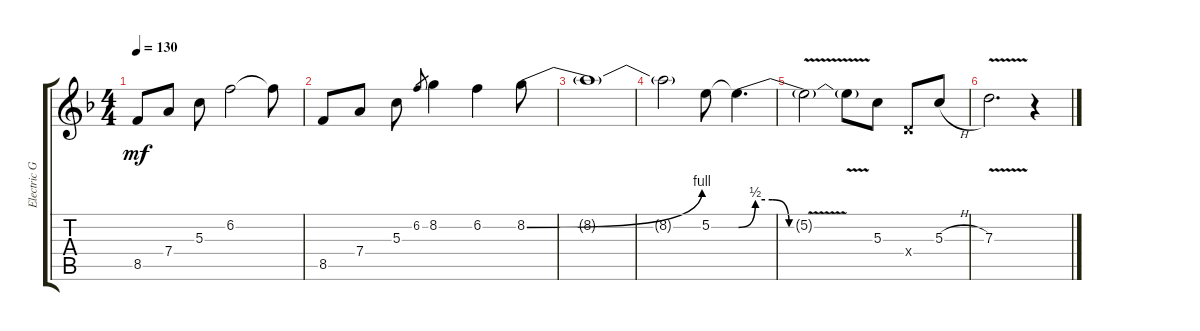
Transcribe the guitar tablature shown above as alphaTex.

\track ("Electric Guitar" "Electric G") {instrument electricguitarclean}
\staff {score tabs}
\tuning (E4 B3 G3 D3 A2 E2) {hide}
\ts (4 4)
\tempo 130
\clef g2
\ks dminor
8.5.8{dy mf instrument electricguitarclean} 7.4.8 5.3.8 6.2.2 6.2{t}.8 |
8.5.8 7.4.8 5.3.8 6.2.8{gr} 8.2.4 6.2.4 8.2{be (bend 0 0 60 4)}.8 |
8.2{t}.1 |
8.2{t}.2 5.2.8 5.2{be (custom 0 0 15 2 30 2 45 0 60 0) t}.4{d} |
5.2{v t}.2 5.2{t}.8 5.3.8 0.4{x}.8 5.3{h}.8 |
7.3{v}.2{d} r.4
